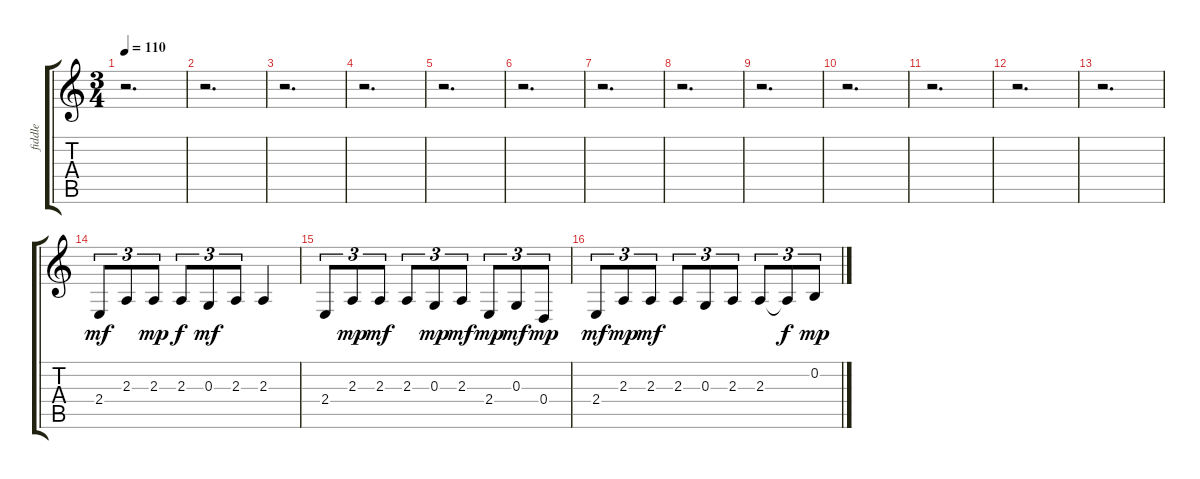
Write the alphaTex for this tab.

\track ("fiddle" "fiddle") {instrument tenorsax}
\staff {score tabs}
\tuning (E4 B3 G3 D3 A2 E2) {hide}
\ts (3 4)
\tempo 110
\clef g2
\ks c
r.2{d dy mf} |
r.2{d} |
r.2{d} |
r.2{d} |
r.2{d} |
r.2{d} |
r.2{d} |
r.2{d} |
r.2{d} |
r.2{d} |
r.2{d} |
r.2{d} |
r.2{d} |
2.4.8{tu (3 2)} 2.3.8{tu (3 2)} 2.3.8{tu (3 2) dy mp} 2.3.8{tu (3 2) dy f} 0.3.8{tu (3 2) dy mf} 2.3.8{tu (3 2)} 2.3.4 |
2.4.8{tu (3 2)} 2.3.8{tu (3 2) dy mp} 2.3.8{tu (3 2) dy mf} 2.3.8{tu (3 2)} 0.3.8{tu (3 2) dy mp} 2.3.8{tu (3 2) dy mf} 2.4.8{tu (3 2) dy mp} 0.3.8{tu (3 2) dy mf} 0.4.8{tu (3 2) dy mp} |
2.4.8{tu (3 2) dy mf} 2.3.8{tu (3 2) dy mp} 2.3.8{tu (3 2) dy mf} 2.3.8{tu (3 2)} 0.3.8{tu (3 2)} 2.3.8{tu (3 2)} 2.3.8{tu (3 2)} 2.3{t}.8{tu (3 2) dy f} 0.2.8{tu (3 2) dy mp}
